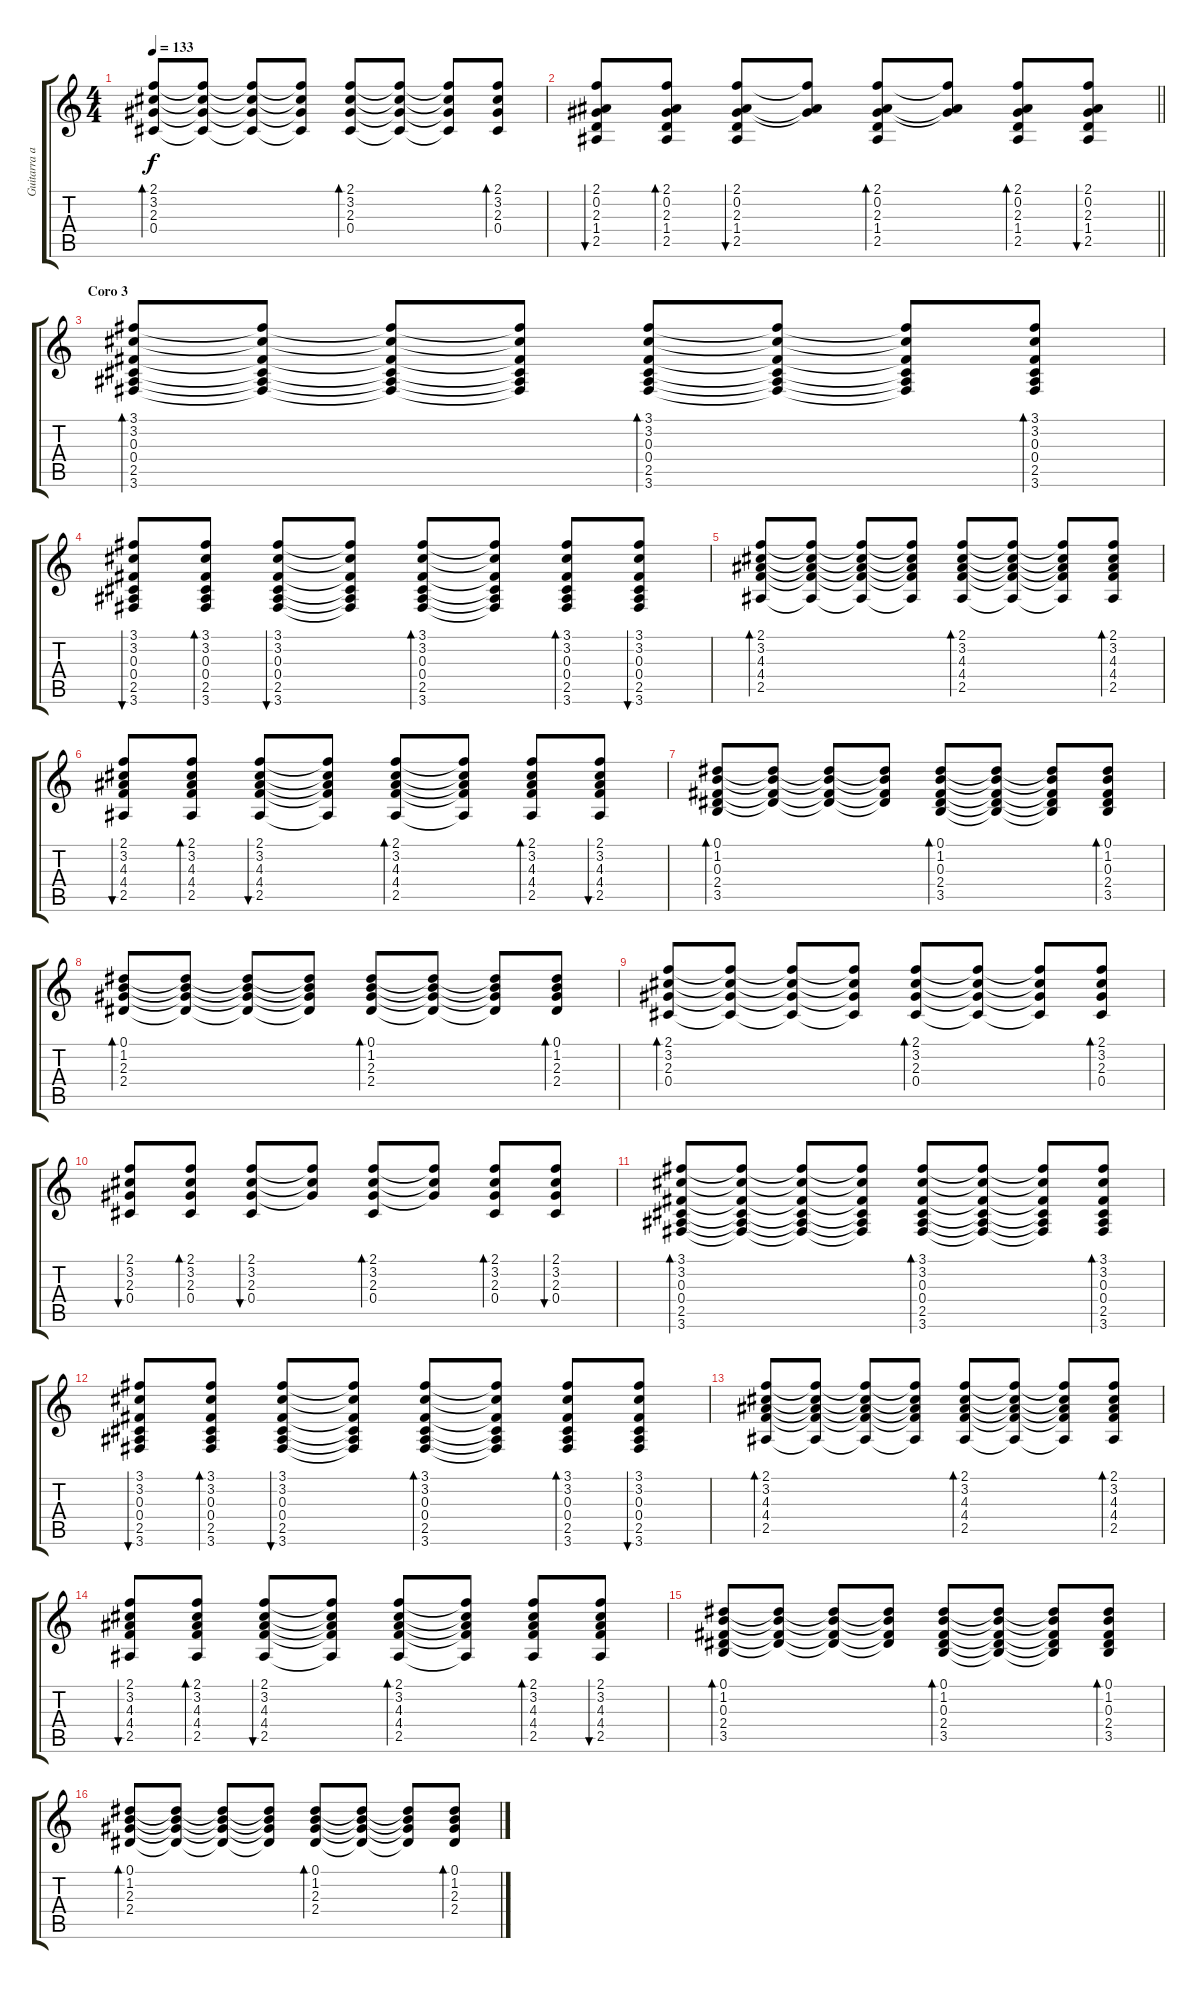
\track ("Guitarra acustica" "Guitarra a") {instrument acousticguitarsteel}
\staff {score tabs}
\tuning (Eb4 Bb3 Gb3 Db3 Ab2 Eb2) {hide}
\ts (4 4)
\tempo 133
\clef g2
\ks c
(2.1 3.2 2.3 0.4).8{bd 60 dy f} (2.1{t} 3.2{t} 2.3{t} 0.4{t}).8 (2.1{t} 3.2{t} 2.3{t} 0.4{t}).8 (2.1{t} 3.2{t} 2.3{t} 0.4{t}).8 (2.1 3.2 2.3 0.4).8{bd 60} (2.1{t} 3.2{t} 2.3{t} 0.4{t}).8 (2.1{t} 3.2{t} 2.3{t} 0.4{t}).8 (2.1 3.2 2.3 0.4).8{bd 60} |
\barLineRight lightlight
(2.1 0.2 2.3 1.4 2.5).8{bu 60} (2.1 0.2 2.3 1.4 2.5).8{bd 60} (2.1 0.2 2.3 1.4 2.5).8{bu 60} (2.1{t} 0.2{t} 2.3{t}).8 (2.1 0.2 2.3 1.4 2.5).8{bd 60} (2.1{t} 0.2{t} 2.3{t}).8 (2.1 0.2 2.3 1.4 2.5).8{bd 60} (2.1 0.2 2.3 1.4 2.5).8{bu 60} |
\section ("" "Coro 3")
(3.1 3.2 0.3 0.4 2.5 3.6).8{bd 60} (3.1{t} 3.2{t} 0.3{t} 0.4{t} 2.5{t} 3.6{t}).8 (3.1{t} 3.2{t} 0.3{t} 0.4{t} 2.5{t} 3.6{t}).8 (3.1{t} 3.2{t} 0.3{t} 0.4{t} 2.5{t} 3.6{t}).8 (3.1 3.2 0.3 0.4 2.5 3.6).8{bd 60} (3.1{t} 3.2{t} 0.3{t} 0.4{t} 2.5{t} 3.6{t}).8 (3.1{t} 3.2{t} 0.3{t} 0.4{t} 2.5{t} 3.6{t}).8 (3.1 3.2 0.3 0.4 2.5 3.6).8{bd 60} |
(3.1 3.2 0.3 0.4 2.5 3.6).8{bu 60} (3.1 3.2 0.3 0.4 2.5 3.6).8{bd 60} (3.1 3.2 0.3 0.4 2.5 3.6).8{bu 60} (3.1{t} 3.2{t} 0.3{t} 0.4{t} 2.5{t} 3.6{t}).8 (3.1 3.2 0.3 0.4 2.5 3.6).8{bd 60} (3.1{t} 3.2{t} 0.3{t} 0.4{t} 2.5{t} 3.6{t}).8 (3.1 3.2 0.3 0.4 2.5 3.6).8{bd 60} (3.1 3.2 0.3 0.4 2.5 3.6).8{bu 60} |
(2.1 3.2 4.3 4.4 2.5).8{bd 60} (2.1{t} 3.2{t} 4.3{t} 4.4{t} 2.5{t}).8 (2.1{t} 3.2{t} 4.3{t} 4.4{t} 2.5{t}).8 (2.1{t} 3.2{t} 4.3{t} 4.4{t} 2.5{t}).8 (2.1 3.2 4.3 4.4 2.5).8{bd 60} (2.1{t} 3.2{t} 4.3{t} 4.4{t} 2.5{t}).8 (2.1{t} 3.2{t} 4.3{t} 4.4{t} 2.5{t}).8 (2.1 3.2 4.3 4.4 2.5).8{bd 60} |
(2.1 3.2 4.3 4.4 2.5).8{bu 60} (2.1 3.2 4.3 4.4 2.5).8{bd 60} (2.1 3.2 4.3 4.4 2.5).8{bu 60} (2.1{t} 3.2{t} 4.3{t} 4.4{t} 2.5{t}).8 (2.1 3.2 4.3 4.4 2.5).8{bd 60} (2.1{t} 3.2{t} 4.3{t} 4.4{t} 2.5{t}).8 (2.1 3.2 4.3 4.4 2.5).8{bd 60} (2.1 3.2 4.3 4.4 2.5).8{bu 60} |
(0.1 1.2 0.3 2.4 3.5).8{bd 60} (0.1{t} 1.2{t} 0.3{t} 2.4{t}).8 (0.1{t} 1.2{t} 0.3{t} 2.4{t}).8 (0.1{t} 1.2{t} 0.3{t} 2.4{t}).8 (0.1 1.2 0.3 2.4 3.5).8{bd 60} (0.1{t} 1.2{t} 0.3{t} 2.4{t} 3.5{t}).8 (0.1{t} 1.2{t} 0.3{t} 2.4{t} 3.5{t}).8 (0.1 1.2 0.3 2.4 3.5).8{bd 60} |
(0.1 1.2 2.3 2.4).8{bd 60} (0.1{t} 1.2{t} 2.3{t} 2.4{t}).8 (0.1{t} 1.2{t} 2.3{t} 2.4{t}).8 (0.1{t} 1.2{t} 2.3{t} 2.4{t}).8 (0.1 1.2 2.3 2.4).8{bd 60} (0.1{t} 1.2{t} 2.3{t} 2.4{t}).8 (0.1{t} 1.2{t} 2.3{t} 2.4{t}).8 (0.1 1.2 2.3 2.4).8{bd 60} |
(2.1 3.2 2.3 0.4).8{bd 60} (2.1{t} 3.2{t} 2.3{t} 0.4{t}).8 (2.1{t} 3.2{t} 2.3{t} 0.4{t}).8 (2.1{t} 3.2{t} 2.3{t} 0.4{t}).8 (2.1 3.2 2.3 0.4).8{bd 60} (2.1{t} 3.2{t} 2.3{t} 0.4{t}).8 (2.1{t} 3.2{t} 2.3{t} 0.4{t}).8 (2.1 3.2 2.3 0.4).8{bd 60} |
(2.1 3.2 2.3 0.4).8{bu 60} (2.1 3.2 2.3 0.4).8{bd 60} (2.1 3.2 2.3 0.4).8{bu 60} (2.1{t} 3.2{t} 2.3{t}).8 (2.1 3.2 2.3 0.4).8{bd 60} (2.1{t} 3.2{t} 2.3{t}).8 (2.1 3.2 2.3 0.4).8{bd 60} (2.1 3.2 2.3 0.4).8{bu 60} |
(3.1 3.2 0.3 0.4 2.5 3.6).8{bd 60} (3.1{t} 3.2{t} 0.3{t} 0.4{t} 2.5{t} 3.6{t}).8 (3.1{t} 3.2{t} 0.3{t} 0.4{t} 2.5{t} 3.6{t}).8 (3.1{t} 3.2{t} 0.3{t} 0.4{t} 2.5{t} 3.6{t}).8 (3.1 3.2 0.3 0.4 2.5 3.6).8{bd 60} (3.1{t} 3.2{t} 0.3{t} 0.4{t} 2.5{t} 3.6{t}).8 (3.1{t} 3.2{t} 0.3{t} 0.4{t} 2.5{t} 3.6{t}).8 (3.1 3.2 0.3 0.4 2.5 3.6).8{bd 60} |
(3.1 3.2 0.3 0.4 2.5 3.6).8{bu 60} (3.1 3.2 0.3 0.4 2.5 3.6).8{bd 60} (3.1 3.2 0.3 0.4 2.5 3.6).8{bu 60} (3.1{t} 3.2{t} 0.3{t} 0.4{t} 2.5{t} 3.6{t}).8 (3.1 3.2 0.3 0.4 2.5 3.6).8{bd 60} (3.1{t} 3.2{t} 0.3{t} 0.4{t} 2.5{t} 3.6{t}).8 (3.1 3.2 0.3 0.4 2.5 3.6).8{bd 60} (3.1 3.2 0.3 0.4 2.5 3.6).8{bu 60} |
(2.1 3.2 4.3 4.4 2.5).8{bd 60} (2.1{t} 3.2{t} 4.3{t} 4.4{t} 2.5{t}).8 (2.1{t} 3.2{t} 4.3{t} 4.4{t} 2.5{t}).8 (2.1{t} 3.2{t} 4.3{t} 4.4{t} 2.5{t}).8 (2.1 3.2 4.3 4.4 2.5).8{bd 60} (2.1{t} 3.2{t} 4.3{t} 4.4{t} 2.5{t}).8 (2.1{t} 3.2{t} 4.3{t} 4.4{t} 2.5{t}).8 (2.1 3.2 4.3 4.4 2.5).8{bd 60} |
(2.1 3.2 4.3 4.4 2.5).8{bu 60} (2.1 3.2 4.3 4.4 2.5).8{bd 60} (2.1 3.2 4.3 4.4 2.5).8{bu 60} (2.1{t} 3.2{t} 4.3{t} 4.4{t} 2.5{t}).8 (2.1 3.2 4.3 4.4 2.5).8{bd 60} (2.1{t} 3.2{t} 4.3{t} 4.4{t} 2.5{t}).8 (2.1 3.2 4.3 4.4 2.5).8{bd 60} (2.1 3.2 4.3 4.4 2.5).8{bu 60} |
(0.1 1.2 0.3 2.4 3.5).8{bd 60} (0.1{t} 1.2{t} 0.3{t} 2.4{t}).8 (0.1{t} 1.2{t} 0.3{t} 2.4{t}).8 (0.1{t} 1.2{t} 0.3{t} 2.4{t}).8 (0.1 1.2 0.3 2.4 3.5).8{bd 60} (0.1{t} 1.2{t} 0.3{t} 2.4{t} 3.5{t}).8 (0.1{t} 1.2{t} 0.3{t} 2.4{t} 3.5{t}).8 (0.1 1.2 0.3 2.4 3.5).8{bd 60} |
(0.1 1.2 2.3 2.4).8{bd 60} (0.1{t} 1.2{t} 2.3{t} 2.4{t}).8 (0.1{t} 1.2{t} 2.3{t} 2.4{t}).8 (0.1{t} 1.2{t} 2.3{t} 2.4{t}).8 (0.1 1.2 2.3 2.4).8{bd 60} (0.1{t} 1.2{t} 2.3{t} 2.4{t}).8 (0.1{t} 1.2{t} 2.3{t} 2.4{t}).8 (0.1 1.2 2.3 2.4).8{bd 60}
